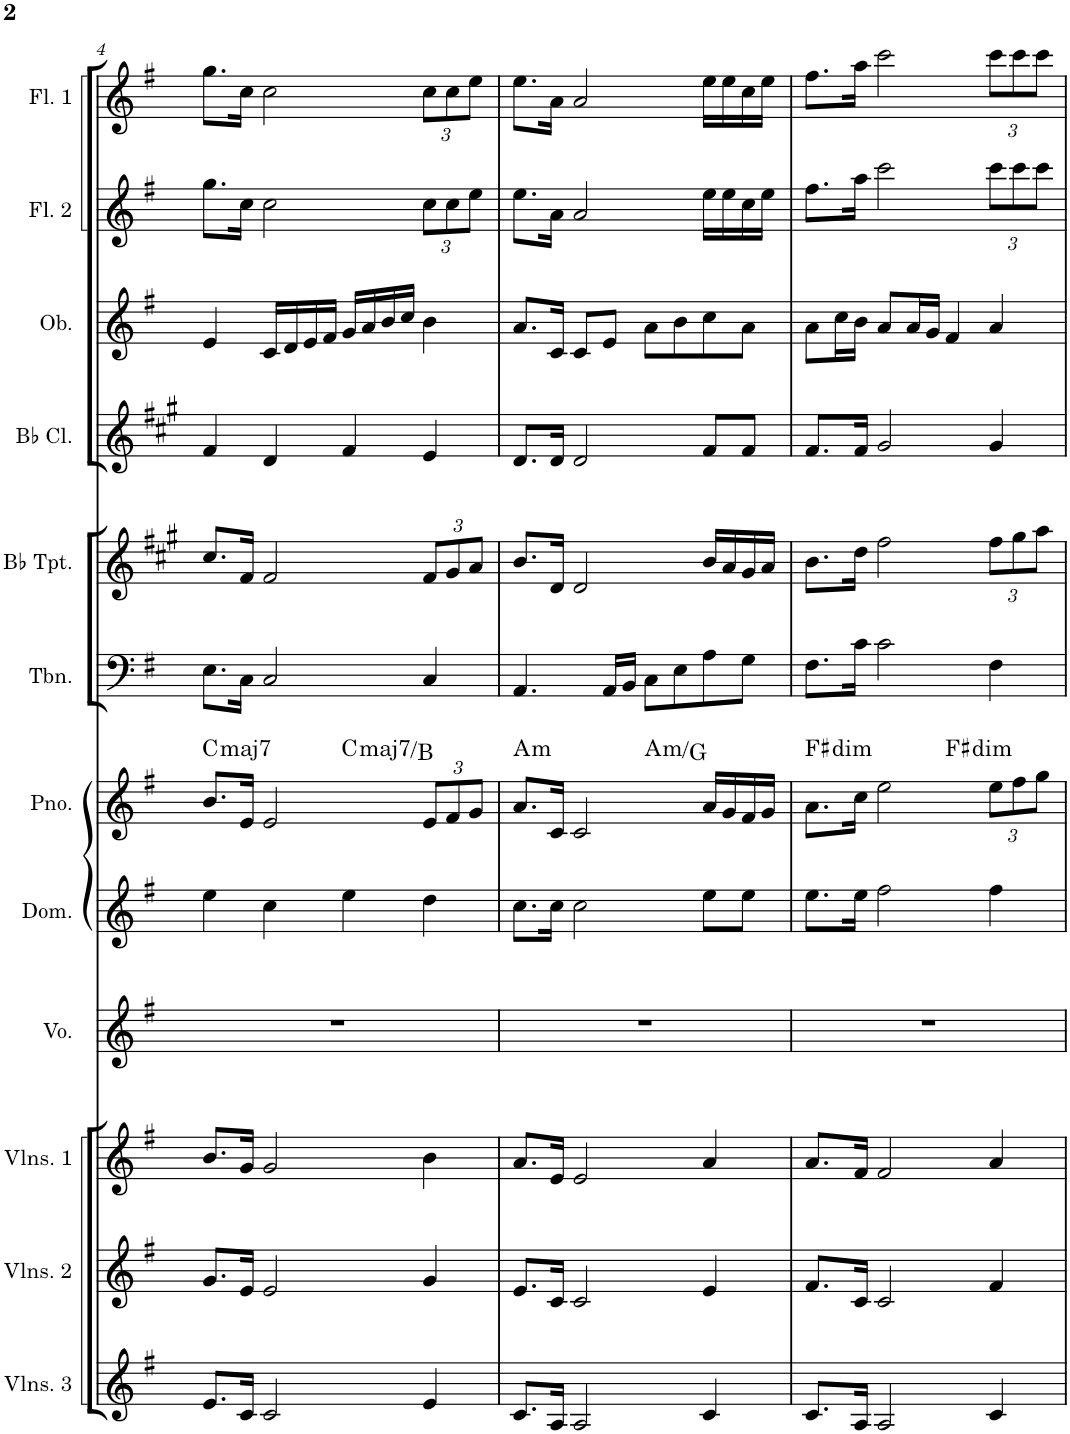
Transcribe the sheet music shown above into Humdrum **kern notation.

**kern	**kern	**kern	**kern	**kern	**kern	**harte	**kern	**kern	**kern	**kern	**kern	**kern
*part12	*part11	*part10	*part9	*part8	*part7	*part7	*part6	*part5	*part4	*part3	*part2	*part1
*staff12	*staff11	*staff10	*staff9	*staff8	*staff7	*	*staff6	*staff5	*staff4	*staff3	*staff2	*staff1
*I"Violins 3	*I"Violins 2	*I"Violins 1	*I"Voice	*I"Domra	*I"Piano	*	*I"Trombone	*I"Bb Trumpet	*I"Bb Clarinet	*I"Oboe	*I"Flute 2	*I"Flute 1
*I'Vlns. 3	*I'Vlns. 2	*I'Vlns. 1	*I'Vo.	*I'Dom.	*I'Pno.	*	*I'Tbn.	*I'Bb Tpt.	*I'Bb Cl.	*I'Ob.	*I'Fl. 2	*I'Fl. 1
!!LO:PB:g=z
*clefG2	*clefG2	*clefG2	*clefG2	*clefG2	*clefG2	*	*clefF4	*clefG2	*clefG2	*clefG2	*clefG2	*clefG2
*	*	*	*	*	*	*	*	*Trd1c2	*Trd1c2	*	*	*
*k[f#]	*k[f#]	*k[f#]	*k[f#]	*k[f#]	*k[f#]	*	*k[f#]	*k[f#c#g#]	*k[f#c#g#]	*k[f#]	*k[f#]	*k[f#]
*M4/4	*M4/4	*M4/4	*M4/4	*M4/4	*M4/4	*	*M4/4	*M4/4	*M4/4	*M4/4	*M4/4	*M4/4
=4	=4	=4	=4	=4	=4	=4	=4	=4	=4	=4	=4	=4
!	!	!	!	!	!	!LO:H:kt=maj7	!	!	!	!	!	!
*	*	*	*	*	*^	*	*	*	*	*	*	*
8.e/L	8.g/L	8.b/L	1r	4ee\	8.b/L	2ryy	C:maj7	8.E\L	8.cc#/L	4f#/	4e/	8.gg\L	8.gg\L
16c/Jk	16e/Jk	16g/Jk	.	.	16e/Jk	.	.	16C\Jk	16f#/Jk	.	.	16cc\Jk	16cc\Jk
2c/	2e/	2g/	.	4cc\	2e/	.	.	2C/	2f#/	4d/	16c/LL	2cc\	2cc\
.	.	.	.	.	.	.	.	.	.	.	16d/	.	.
.	.	.	.	.	.	.	.	.	.	.	16e/	.	.
.	.	.	.	.	.	.	.	.	.	.	16f#/JJ	.	.
!	!	!	!	!	!	!	!LO:H:kt=maj7	!	!	!	!	!	!
.	.	.	.	4ee\	.	2ryy	C:maj7/7	.	.	4f#/	16g/LL	.	.
.	.	.	.	.	.	.	.	.	.	.	16a/	.	.
.	.	.	.	.	.	.	.	.	.	.	16b/	.	.
.	.	.	.	.	.	.	.	.	.	.	16cc/JJ	.	.
*	*	*	*	*	*Xbrackettup	*	*	*	*Xbrackettup	*	*	*Xbrackettup	*Xbrackettup
4e/	4g/	4b\	.	4dd\	12e/L	.	.	4C/	12f#/L	4e/	4b\	12cc\L	12cc\L
.	.	.	.	.	12f#/	.	.	.	12g#/	.	.	12cc\	12cc\
.	.	.	.	.	12g/J	.	.	.	12a/J	.	.	12ee\J	12ee\J
=5	=5	=5	=5	=5	=5	=5	=5	=5	=5	=5	=5	=5	=5
!	!	!	!	!	!	!	!LO:H:kt=m	!	!	!	!	!	!
8.c/L	8.e/L	8.a/L	1r	8.cc\L	8.a/L	2ryy	A:min	4.AA/	8.b/L	8.d/L	8.a/L	8.ee\L	8.ee\L
16A/Jk	16c/Jk	16e/Jk	.	16cc\Jk	16c/Jk	.	.	.	16d/Jk	16d/Jk	16c/Jk	16a\Jk	16a\Jk
2A/	2c/	2e/	.	2cc\	2c/	.	.	.	2d/	2d/	8c/L	2a/	2a/
.	.	.	.	.	.	.	.	16AA/LL	.	.	8e/J	.	.
.	.	.	.	.	.	.	.	16BB/JJ	.	.	.	.	.
!	!	!	!	!	!	!	!LO:H:kt=m	!	!	!	!	!	!
.	.	.	.	.	.	2ryy	A:min/b7	8C\L	.	.	8a\L	.	.
.	.	.	.	.	.	.	.	8E\	.	.	8b\	.	.
4c/	4e/	4a/	.	8ee\L	16a/LL	.	.	8A\	16b/LL	8f#/L	8cc\	16ee\LL	16ee\LL
.	.	.	.	.	16g/	.	.	.	16a/	.	.	16ee\	16ee\
.	.	.	.	8ee\J	16f#/	.	.	8G\J	16g#/	8f#/J	8a\J	16cc\	16cc\
.	.	.	.	.	16g/JJ	.	.	.	16a/JJ	.	.	16ee\JJ	16ee\JJ
=6	=6	=6	=6	=6	=6	=6	=6	=6	=6	=6	=6	=6	=6
!	!	!	!	!	!	!	!LO:H:kt=dim	!	!	!	!	!	!
8.c/L	8.f#/L	8.a/L	1r	8.ee\L	8.a\L	2ryy	F#:dim	8.F#\L	8.b\L	8.f#/L	8a\L	8.ff#\L	8.ff#\L
.	.	.	.	.	.	.	.	.	.	.	16cc\L	.	.
16A/Jk	16c/Jk	16f#/Jk	.	16ee\Jk	16cc\Jk	.	.	16c\Jk	16dd\Jk	16f#/Jk	16b\JJ	16aa\Jk	16aa\Jk
2A/	2c/	2f#/	.	2ff#\	2ee\	.	.	2c\	2ff#\	2g#/	8a/L	2ccc\	2ccc\
.	.	.	.	.	.	.	.	.	.	.	16a/L	.	.
.	.	.	.	.	.	.	.	.	.	.	16g/JJ	.	.
!	!	!	!	!	!	!	!LO:H:kt=dim	!	!	!	!	!	!
.	.	.	.	.	.	2ryy	F#:dim	.	.	.	4f#/	.	.
4c/	4f#/	4a/	.	4ff#\	12ee\L	.	.	4F#\	12ff#\L	4g#/	4a/	12ccc\L	12ccc\L
.	.	.	.	.	12ff#\	.	.	.	12gg#\	.	.	12ccc\	12ccc\
.	.	.	.	.	12gg\J	.	.	.	12aa\J	.	.	12ccc\J	12ccc\J
*	*	*	*	*	*v	*v	*	*	*	*	*	*	*
=	=	=	=	=	=	=	=	=	=	=	=	=
*-	*-	*-	*-	*-	*-	*-	*-	*-	*-	*-	*-	*-
